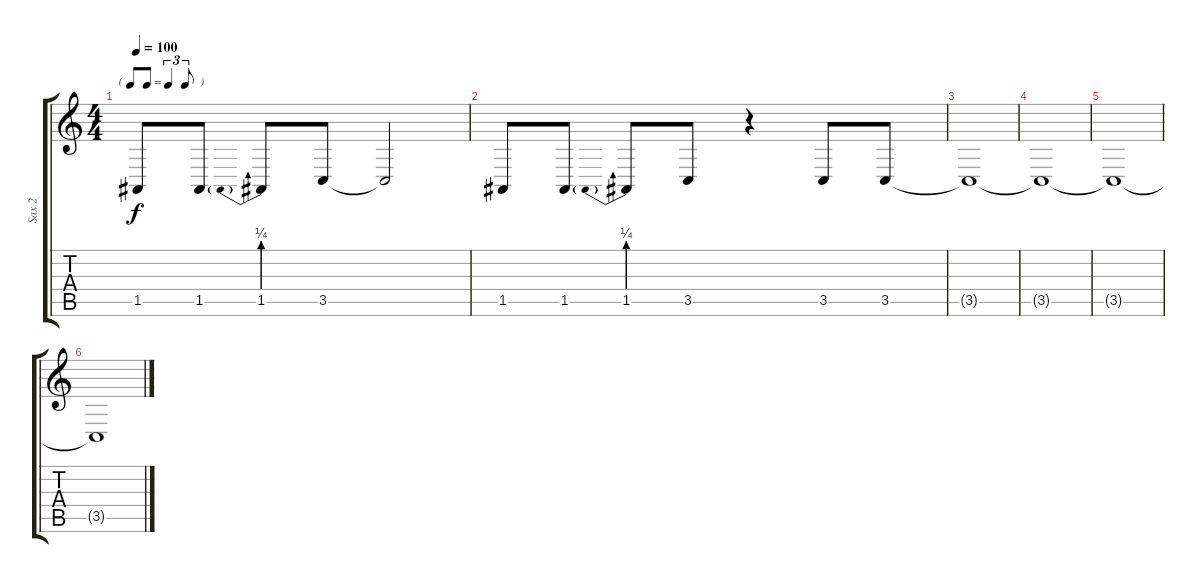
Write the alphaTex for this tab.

\track ("Sax 2" "Sax 2") {instrument tenorsax}
\staff {score tabs}
\tuning (E4 B3 G3 D3 A2 E2) {hide}
\ts (4 4)
\tf triplet8th
\tempo 100
\clef g2
\ks c
1.5.8{dy f} 1.5.8 1.5{be (prebend 0 1 60 1)}.8 3.5.8 3.5{t}.2 |
1.5.8 1.5.8 1.5{be (prebend 0 1 60 1)}.8 3.5.8 r.4 3.5.8 3.5.8 |
3.5{t}.1 |
3.5{t}.1 |
3.5{t}.1 |
3.5{t}.1
